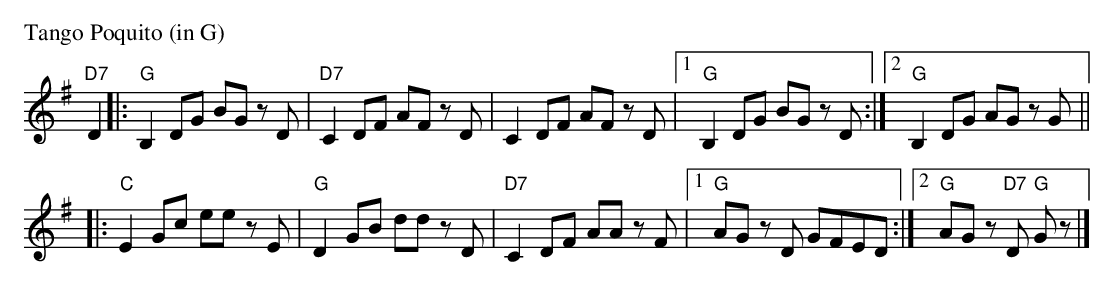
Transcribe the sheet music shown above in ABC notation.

X:1
P: Tango Poquito (in G)
M: None
L: 1/8
K: G
"D7"D2 \
|: "G"B,2DG BG zD | "D7"C2DF AF zD | C2DF AF zD |1 "G"B,2DG BG zD :|2 "G"B,2DG AG zG ||
|: "C"E2Gc ee zE | "G"D2GB dd zD | "D7"C2DF AA zF |1 "G"AG zD GFED :|2 "G"AG z"D7"D "G"Gz |]
